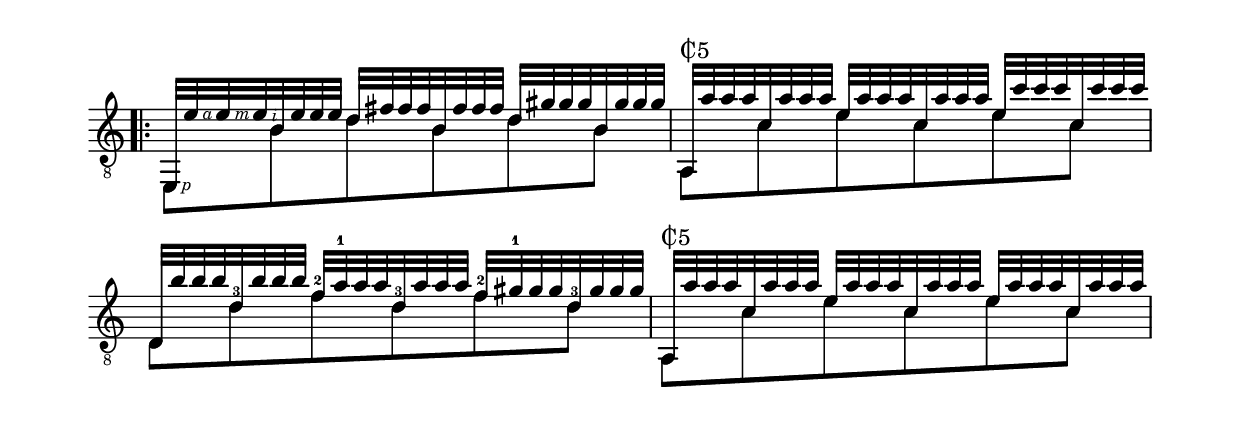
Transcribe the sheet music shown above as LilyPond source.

\version "2.17.2"

\paper {
  left-margin = 15 \mm
  right-margin = 15 \mm
  system-system-spacing #'basic-distance = 18
}

cv = \markup {
  \combine
  \override #'(thickness . 1.5)
  \translate #'(0.8 . -0.3)
  \draw-line #'(0 . 2.2)
  C5
}

#(define rhf rightHandFinger)

\new Staff <<
  \clef "G_8"
  \key a \minor
  \time 3/4
  \bar "|:"
  \new Voice \relative f, {
    \voiceOne
    e32-\rhf #1 e''-\rhf #4 e-\rhf #3 e-\rhf #2
    b e e e
    d fis fis fis
    b, fis' fis fis
    d gis gis gis
    b, gis' gis gis
    |
    a,,^\cv a'' a a
    c, a' a a
    e a a a
    c, a' a a
    e c' c c
    c, c' c c
    |
    d,, b'' b b
    d, b' b b
    f <a-1> a a
    d, a' a a
    f <gis-1> gis gis
    d gis gis gis
    |
    a,,^\cv a'' a a
    c, a' a a
    e a a a
    c, a' a a
    e a a a
    c, a' a a
  }
  \new Voice \relative f {
    \voiceTwo
    e,8 b'' d b d b
    a, c' e c e c
    d, <d'-3> <f-2> <d-3> <f-2> <d-3>
    a, c' e c e c
  }
>>

\layout {
  indent = 0
  \override Score.SpacingSpanner #'common-shortest-duration
  = #(ly:make-moment 1 16)

  \override Fingering #'font-size = #-6.5
  \override StrokeFinger #'font-size = #-2.5
  % i don't see why this shouldn't be default...
  \override Fingering #'staff-padding = #'()
  \override StrokeFinger #'staff-padding = #'()

  \override Staff.OctavateEight #'font-shape = #'roman
  \override Staff.OctavateEight #'font-size = #-3.3

  \context {
    \Staff
    \remove "Time_signature_engraver"
  }
  \context {
    \Score
    \remove "Bar_number_engraver"
  }
}
